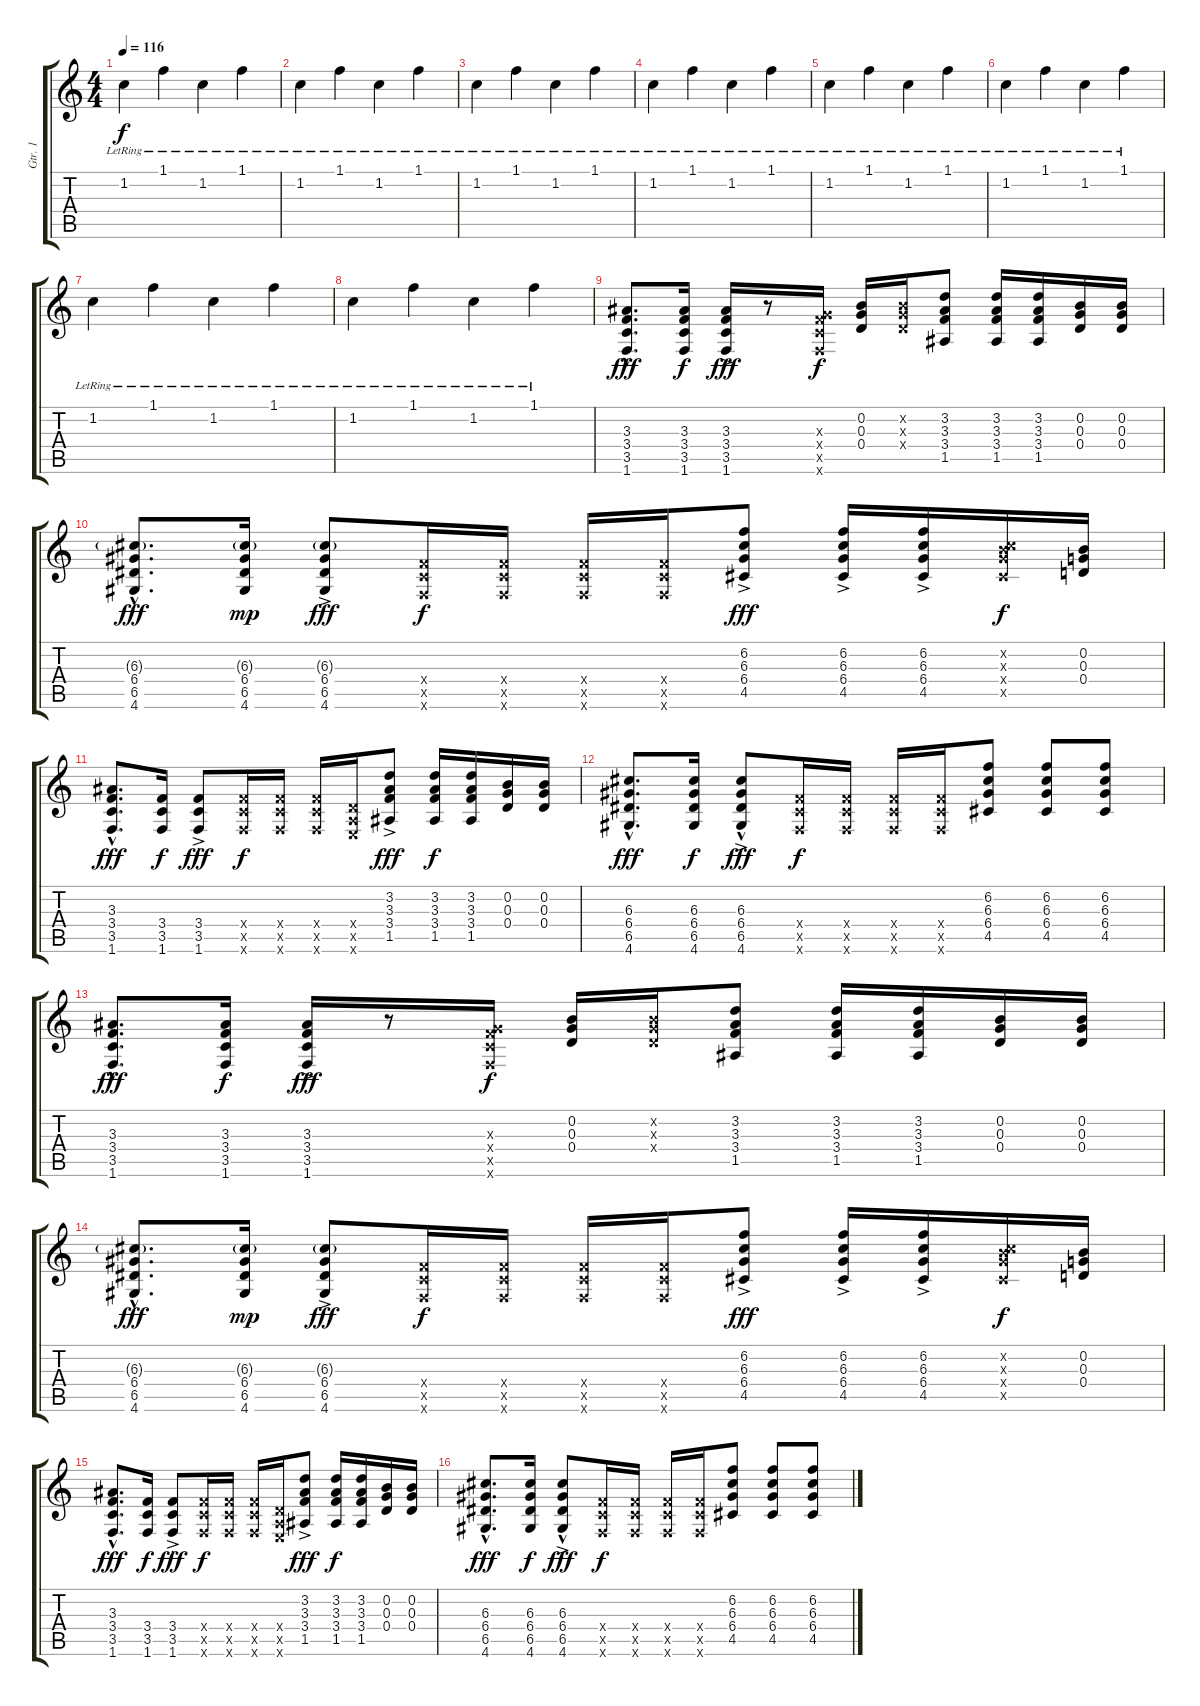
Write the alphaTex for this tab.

\track ("Gtr. 1" "Gtr. 1") {instrument electricguitarclean}
\staff {score tabs}
\tuning (E4 B3 G3 D3 A2 E2) {hide}
\ts (4 4)
\tempo 116
\clef g2
\ks c
1.2{lr}.4{dy f} 1.1{lr}.4 1.2{lr}.4 1.1{lr}.4 |
1.2{lr}.4 1.1{lr}.4 1.2{lr}.4 1.1{lr}.4 |
1.2{lr}.4 1.1{lr}.4 1.2{lr}.4 1.1{lr}.4 |
1.2{lr}.4 1.1{lr}.4 1.2{lr}.4 1.1{lr}.4 |
1.2{lr}.4 1.1{lr}.4 1.2{lr}.4 1.1{lr}.4 |
1.2{lr}.4 1.1{lr}.4 1.2{lr}.4 1.1{lr}.4 |
1.2{lr}.4 1.1{lr}.4 1.2{lr}.4 1.1{lr}.4 |
1.2{lr}.4 1.1{lr}.4 1.2{lr}.4 1.1{lr}.4 |
(3.3{hac} 3.4{hac} 3.5{hac} 1.6{hac}).8{d dy fff} (3.3 3.4 3.5 1.6).16{dy f} (3.3 3.4{ac} 3.5 1.6).16{dy fff} r.8 (0.3{x} 3.4{x} 3.5{x} 1.6{x}).16{dy f} (0.2 0.3 0.4).16 (0.2{x} 0.3{x} 0.4{x}).16 (3.2 3.3 3.4 1.5).8 (3.2 3.3 3.4 1.5).16 (3.2 3.3 3.4 1.5).16 (0.2 0.3 0.4).16 (0.2 0.3 0.4).16 |
(6.3{g hac} 6.4{hac} 6.5{hac} 4.6{hac}).8{d dy fff} (6.3{g} 6.4 6.5 4.6).16{dy mp} (6.3{g} 6.4 6.5 4.6{ac}).8{dy fff} (3.4{x} 3.5{x} 1.6{x}).16{dy f} (3.4{x} 3.5{x} 1.6{x}).16 (3.4{x} 3.5{x} 1.6{x}).16 (3.4{x} 3.5{x} 1.6{x}).16 (6.2 6.3{ac} 6.4 4.5).8{dy fff} (6.2 6.3 6.4 4.5{ac}).16 (6.2 6.3 6.4{ac} 4.5).16 (0.2{x} 6.3{x} 6.4{x} 4.5{x}).16{dy f} (0.2 0.3 0.4).16 |
(3.3{hac} 3.4{hac} 3.5{hac} 1.6{hac}).8{d dy fff} (3.4 3.5 1.6).16{dy f} (3.4{ac} 3.5 1.6{st}).8{dy fff} (3.4{x} 3.5{x} 1.6{x}).16{dy f} (3.4{x} 3.5{x} 1.6{x}).16 (3.4{x} 3.5{x} 1.6{x}).16 (0.4{x} 0.5{x} 0.6{x}).16 (3.2 3.3{ac} 3.4 1.5).8{dy fff} (3.2 3.3 3.4 1.5).16{dy f} (3.2 3.3 3.4 1.5).16 (0.2 0.3 0.4).16 (0.2 0.3 0.4).16 |
(6.3{hac} 6.4{hac} 6.5{hac} 4.6{hac}).8{d dy fff} (6.3 6.4 6.5 4.6).16{dy f} (6.3 6.4{hac} 6.5 4.6{ac}).8{dy fff} (3.4{x} 3.5{x} 1.6{x}).16{dy f} (3.4{x} 3.5{x} 1.6{x}).16 (3.4{x} 3.5{x} 1.6{x}).16 (3.4{x} 3.5{x} 1.6{x}).16 (6.2 6.3 6.4 4.5).8 (6.2 6.3 6.4 4.5).8 (6.2 6.3 6.4 4.5).8 |
(3.3{hac} 3.4{hac} 3.5{hac} 1.6{hac}).8{d dy fff} (3.3 3.4 3.5 1.6).16{dy f} (3.3 3.4{ac} 3.5 1.6).16{dy fff} r.8 (0.3{x} 3.4{x} 3.5{x} 1.6{x}).16{dy f} (0.2 0.3 0.4).16 (0.2{x} 0.3{x} 0.4{x}).16 (3.2 3.3 3.4 1.5).8 (3.2 3.3 3.4 1.5).16 (3.2 3.3 3.4 1.5).16 (0.2 0.3 0.4).16 (0.2 0.3 0.4).16 |
(6.3{g hac} 6.4{hac} 6.5{hac} 4.6{hac}).8{d dy fff} (6.3{g} 6.4 6.5 4.6).16{dy mp} (6.3{g} 6.4 6.5 4.6{ac}).8{dy fff} (3.4{x} 3.5{x} 1.6{x}).16{dy f} (3.4{x} 3.5{x} 1.6{x}).16 (3.4{x} 3.5{x} 1.6{x}).16 (3.4{x} 3.5{x} 1.6{x}).16 (6.2 6.3{ac} 6.4 4.5).8{dy fff} (6.2 6.3 6.4 4.5{ac}).16 (6.2 6.3 6.4{ac} 4.5).16 (0.2{x} 6.3{x} 6.4{x} 4.5{x}).16{dy f} (0.2 0.3 0.4).16 |
(3.3{hac} 3.4{hac} 3.5{hac} 1.6{hac}).8{d dy fff} (3.4 3.5 1.6).16{dy f} (3.4{ac} 3.5 1.6{st}).8{dy fff} (3.4{x} 3.5{x} 1.6{x}).16{dy f} (3.4{x} 3.5{x} 1.6{x}).16 (3.4{x} 3.5{x} 1.6{x}).16 (0.4{x} 0.5{x} 0.6{x}).16 (3.2 3.3{ac} 3.4 1.5).8{dy fff} (3.2 3.3 3.4 1.5).16{dy f} (3.2 3.3 3.4 1.5).16 (0.2 0.3 0.4).16 (0.2 0.3 0.4).16 |
(6.3{hac} 6.4{hac} 6.5{hac} 4.6{hac}).8{d dy fff} (6.3 6.4 6.5 4.6).16{dy f} (6.3 6.4{hac} 6.5 4.6{ac}).8{dy fff} (3.4{x} 3.5{x} 1.6{x}).16{dy f} (3.4{x} 3.5{x} 1.6{x}).16 (3.4{x} 3.5{x} 1.6{x}).16 (3.4{x} 3.5{x} 1.6{x}).16 (6.2 6.3 6.4 4.5).8 (6.2 6.3 6.4 4.5).8 (6.2 6.3 6.4 4.5).8
